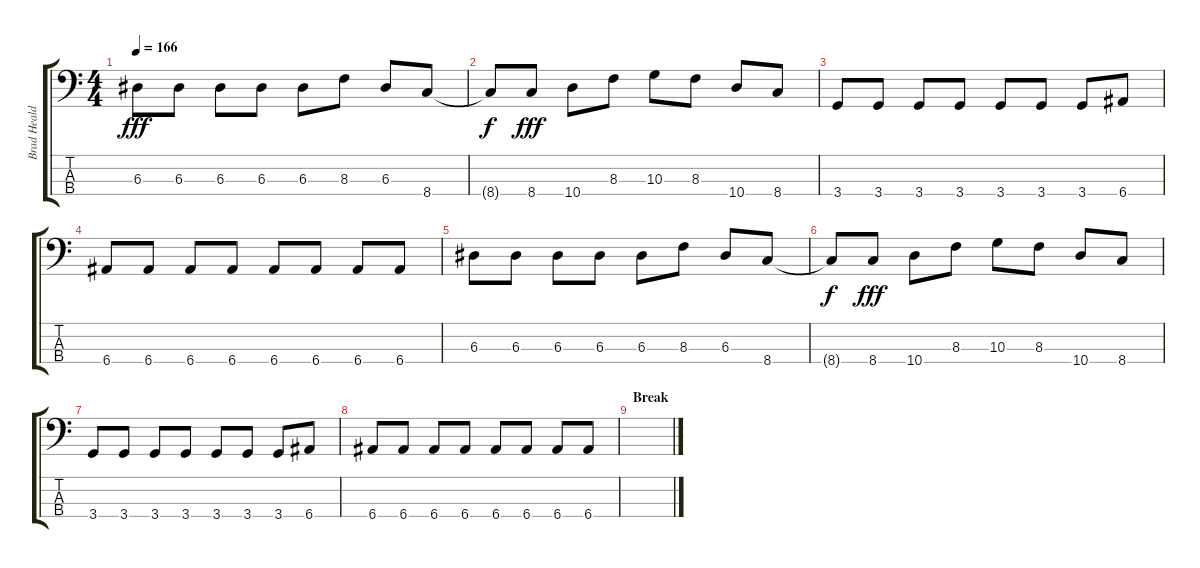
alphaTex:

\track ("Brad Heald" "Brad Heald") {instrument electricbasspick}
\staff {score tabs}
\tuning (G2 D2 A1 E1) {hide}
\ts (4 4)
\tempo 166
\clef f4
\ks c
6.3.8{dy fff} 6.3.8 6.3.8 6.3.8 6.3.8 8.3.8 6.3.8 8.4.8 |
8.4{t}.8{dy f} 8.4.8{dy fff} 10.4.8 8.3.8 10.3.8 8.3.8 10.4.8 8.4.8 |
3.4.8 3.4.8 3.4.8 3.4.8 3.4.8 3.4.8 3.4.8 6.4.8 |
6.4.8 6.4.8 6.4.8 6.4.8 6.4.8 6.4.8 6.4.8 6.4.8 |
6.3.8 6.3.8 6.3.8 6.3.8 6.3.8 8.3.8 6.3.8 8.4.8 |
8.4{t}.8{dy f} 8.4.8{dy fff} 10.4.8 8.3.8 10.3.8 8.3.8 10.4.8 8.4.8 |
3.4.8 3.4.8 3.4.8 3.4.8 3.4.8 3.4.8 3.4.8 6.4.8 |
6.4.8 6.4.8 6.4.8 6.4.8 6.4.8 6.4.8 6.4.8 6.4.8 |
\section ("" "Break")
